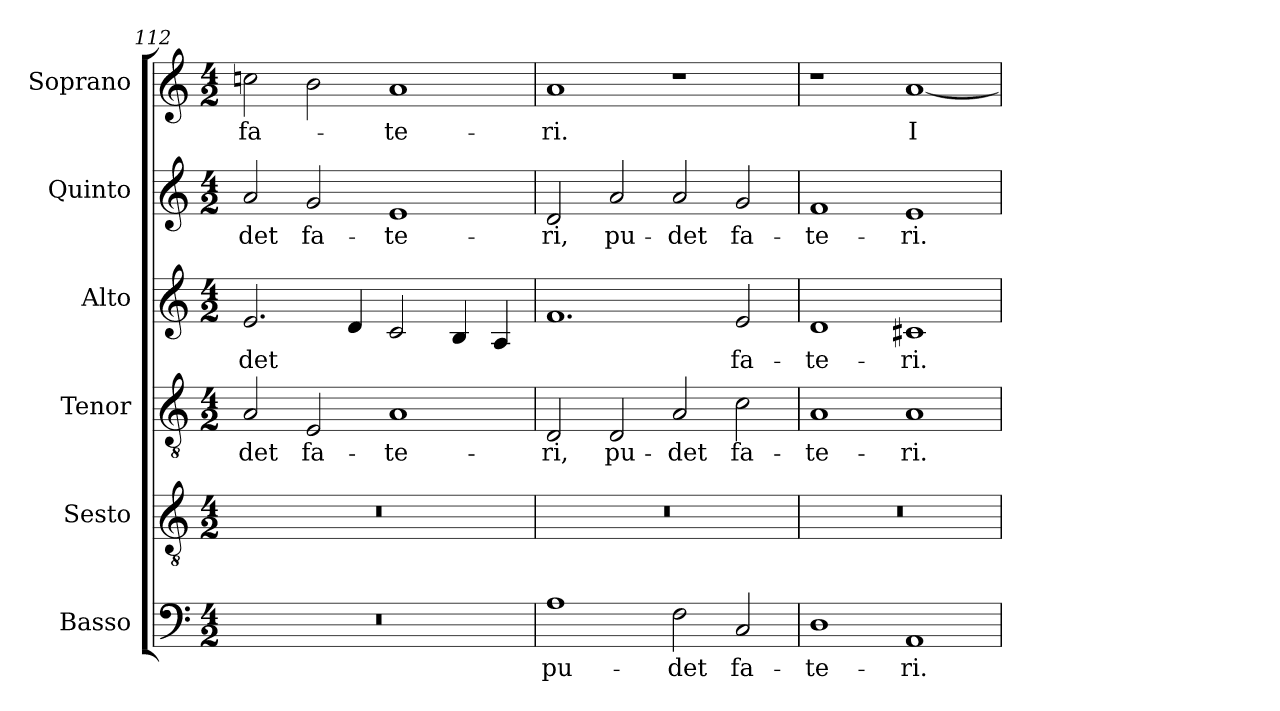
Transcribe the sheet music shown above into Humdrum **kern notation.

**kern	**text	**kern	**kern	**text	**kern	**text	**kern	**text	**kern	**text
*part6	*part6	*part5	*part4	*part4	*part3	*part3	*part2	*part2	*part1	*part1
*staff6	*staff6	*staff5	*staff4	*staff4	*staff3	*staff3	*staff2	*staff2	*staff1	*staff1
*I"Basso	*	*I"Sesto	*I"Tenor	*	*I"Alto	*	*I"Quinto	*	*I"Soprano	*
*I'B.	*	*I'Ss.	*I'T.	*	*I'A.	*	*I'Q.	*	*I'S.	*
*clefF4	*	*clefGv2	*clefGv2	*	*clefG2	*	*clefG2	*	*clefG2	*
*	*	*ITrd7c12	*ITrd7c12	*	*	*	*	*	*	*
*k[]	*	*k[]	*k[]	*	*k[]	*	*k[]	*	*k[]	*
*C:	*	*C:	*C:	*	*C:	*	*C:	*	*C:	*
*M4/2	*	*M4/2	*M4/2	*	*M4/2	*	*M4/2	*	*M4/2	*
=112	=112	=112	=112	=112	=112	=112	=112	=112	=112	=112
!LO:N:vis=1	!	!LO:N:vis=1	!	!	!	!	!	!	!	!
!	!	!	!	!LO:LY:b:color=#000000	!	!	!	!	!	!
!	!	!	!	!	!	!LO:LY:b:color=#000000	!	!	!	!
!	!	!	!	!	!	!	!	!LO:LY:b:color=#000000	!	!
!	!	!	!	!	!	!	!	!	!	!LO:LY:b:color=#000000
0r	.	0r	2AAi/	-det	2.ei/	-det	2ai/	-det	2ccni\	fa-
!	!	!	!	!LO:LY:b:color=#000000	!	!	!	!	!	!
!	!	!	!	!	!	!	!	!LO:LY:b:color=#000000	!	!
.	.	.	2EEi/	fa-	.	.	2gi/	fa-	2bi\	.
.	.	.	.	.	4di/	.	.	.	.	.
!	!	!	!	!LO:LY:b:color=#000000	!	!	!	!	!	!
!	!	!	!	!	!	!	!	!LO:LY:b:color=#000000	!	!
!	!	!	!	!	!	!	!	!	!	!LO:LY:b:color=#000000
.	.	.	1AAi	-te-	2ci/	.	1ei	-te-	1ai	-te-
.	.	.	.	.	4Bi/	.	.	.	.	.
.	.	.	.	.	4Ai/	.	.	.	.	.
=113	=113	=113	=113	=113	=113	=113	=113	=113	=113	=113
!	!LO:LY:b:color=#000000	!LO:N:vis=1	!	!	!	!	!	!	!	!
!	!	!	!	!LO:LY:b:color=#000000	!	!	!	!	!	!
!	!	!	!	!	!	!	!	!LO:LY:b:color=#000000	!	!
!	!	!	!	!	!	!	!	!	!	!LO:LY:b:color=#000000
1Ai	pu-	0r	2DDi/	-ri,	1.fi	.	2di/	-ri,	1ai	-ri.
!	!	!	!	!LO:LY:b:color=#000000	!	!	!	!	!	!
!	!	!	!	!	!	!	!	!LO:LY:b:color=#000000	!	!
.	.	.	2DDi/	pu-	.	.	2ai/	pu-	.	.
!	!LO:LY:b:color=#000000	!	!	!	!	!	!	!	!	!
!	!	!	!	!LO:LY:b:color=#000000	!	!	!	!	!	!
!	!	!	!	!	!	!	!	!LO:LY:b:color=#000000	!	!
2Fi\	-det	.	2AAi/	-det	.	.	2ai/	-det	1r	.
!	!LO:LY:b:color=#000000	!	!	!	!	!	!	!	!	!
!	!	!	!	!LO:LY:b:color=#000000	!	!	!	!	!	!
!	!	!	!	!	!	!LO:LY:b:color=#000000	!	!	!	!
!	!	!	!	!	!	!	!	!LO:LY:b:color=#000000	!	!
2Ci/	fa-	.	2Ci\	fa-	2ei/	fa-	2gi/	fa-	.	.
=114	=114	=114	=114	=114	=114	=114	=114	=114	=114	=114
!	!LO:LY:b:color=#000000	!LO:N:vis=1	!	!	!	!	!	!	!	!
!	!	!	!	!LO:LY:b:color=#000000	!	!	!	!	!	!
!	!	!	!	!	!	!LO:LY:b:color=#000000	!	!	!	!
!	!	!	!	!	!	!	!	!LO:LY:b:color=#000000	!	!
1Di	-te-	0r	1AAi	-te-	1di	-te-	1fi	-te-	1r	.
!	!LO:LY:b:color=#000000	!	!	!	!	!	!	!	!	!
!	!	!	!	!LO:LY:b:color=#000000	!	!	!	!	!	!
!	!	!	!	!	!	!LO:LY:b:color=#000000	!	!	!	!
!	!	!	!	!	!	!	!	!LO:LY:b:color=#000000	!	!
!	!	!	!	!	!	!	!	!	!	!LO:LY:b:color=#000000
1AAi	-ri.	.	1AAi	-ri.	1c#Xi	-ri.	1ei	-ri.	[1ai	I-
=	=	=	=	=	=	=	=	=	=	=
*-	*-	*-	*-	*-	*-	*-	*-	*-	*-	*-
